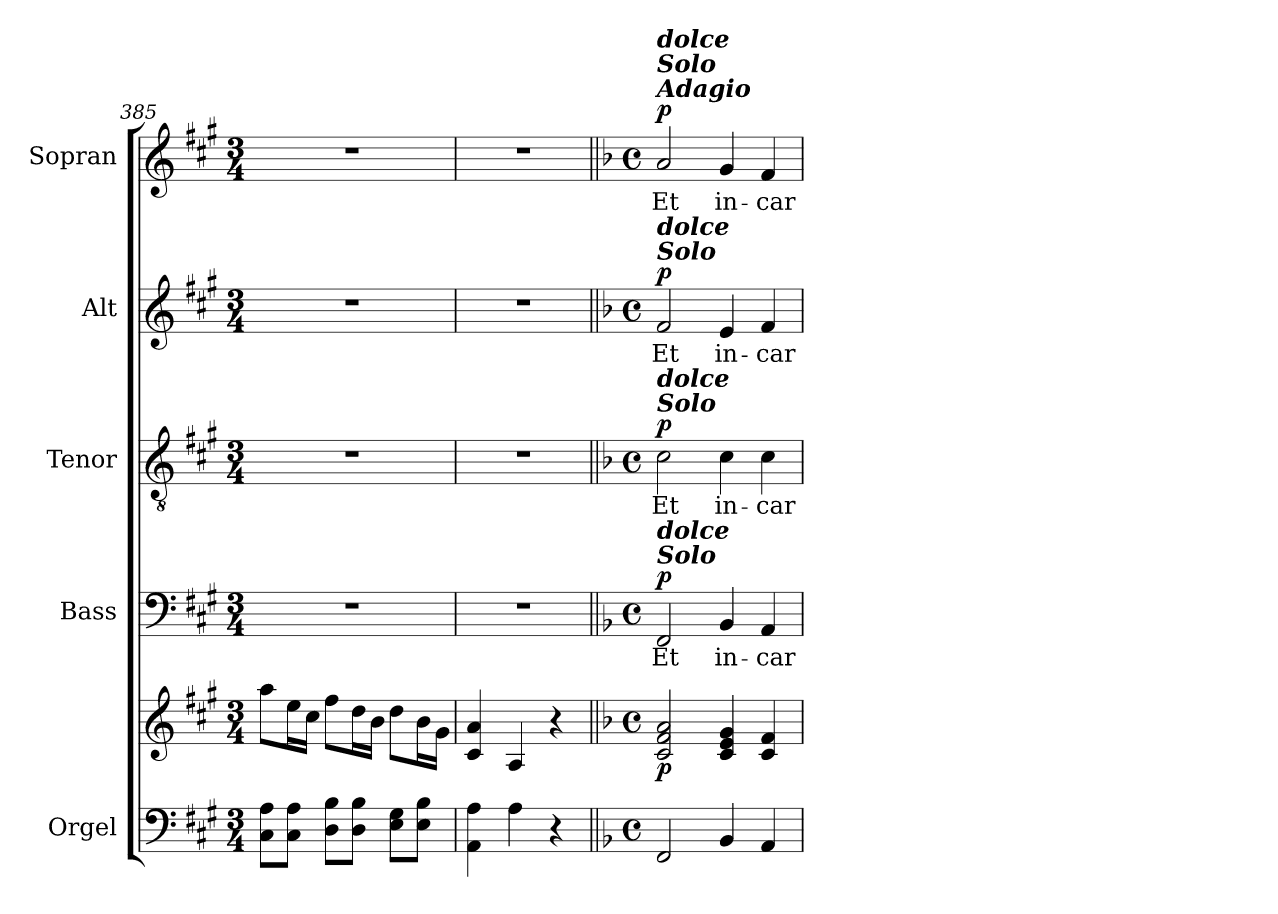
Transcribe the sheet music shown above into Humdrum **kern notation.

**kern	**kern	**dynam	**kern	**text	**dynam	**kern	**text	**dynam	**kern	**text	**dynam	**kern	**text	**dynam
*part5	*part5	*part5	*part4	*part4	*part4	*part3	*part3	*part3	*part2	*part2	*part2	*part1	*part1	*part1
*staff6	*staff5	*staff5/6	*staff4	*staff4	*staff4	*staff3	*staff3	*staff3	*staff2	*staff2	*staff2	*staff1	*staff1	*staff1
*I"Orgel	*	*	*I"Bass	*	*	*I"Tenor	*	*	*I"Alt	*	*	*I"Sopran	*	*
*I'Org.	*	*	*I'B.	*	*	*I'T.	*	*	*I'A.	*	*	*I'S.	*	*
*clefF4	*clefG2	*	*clefF4	*	*	*clefGv2	*	*	*clefG2	*	*	*clefG2	*	*
*k[f#c#g#]	*k[f#c#g#]	*	*k[f#c#g#]	*	*	*k[f#c#g#]	*	*	*k[f#c#g#]	*	*	*k[f#c#g#]	*	*
*A:	*A:	*	*A:	*	*	*A:	*	*	*A:	*	*	*A:	*	*
*M3/4	*M3/4	*	*M3/4	*	*	*M3/4	*	*	*M3/4	*	*	*M3/4	*	*
=385	=385	=385	=385	=385	=385	=385	=385	=385	=385	=385	=385	=385	=385	=385
8C#\ 8A\L	8aa\L	.	2.r	.	.	2.r	.	.	2.r	.	.	2.r	.	.
8C#\ 8A\J	16ee\L	.	.	.	.	.	.	.	.	.	.	.	.	.
.	16cc#\JJ	.	.	.	.	.	.	.	.	.	.	.	.	.
8D\ 8B\L	8ff#\L	.	.	.	.	.	.	.	.	.	.	.	.	.
8D\ 8B\J	16dd\L	.	.	.	.	.	.	.	.	.	.	.	.	.
.	16b\JJ	.	.	.	.	.	.	.	.	.	.	.	.	.
8E\ 8G#\L	8dd\L	.	.	.	.	.	.	.	.	.	.	.	.	.
8E\ 8B\J	16b\L	.	.	.	.	.	.	.	.	.	.	.	.	.
.	16g#\JJ	.	.	.	.	.	.	.	.	.	.	.	.	.
=386	=386	=386	=386	=386	=386	=386	=386	=386	=386	=386	=386	=386	=386	=386
4AA\ 4A\	4c#/ 4a/	.	2.r	.	.	2.r	.	.	2.r	.	.	2.r	.	.
4A\	4A/	.	.	.	.	.	.	.	.	.	.	.	.	.
4r	4r	.	.	.	.	.	.	.	.	.	.	.	.	.
=387||	=387||	=387||	=387||	=387||	=387||	=387||	=387||	=387||	=387||	=387||	=387||	=387||	=387||	=387||
*k[b-]	*k[b-]	*	*k[b-]	*	*	*k[b-]	*	*	*k[b-]	*	*	*k[b-]	*	*
*F:	*F:	*	*F:	*	*	*F:	*	*	*F:	*	*	*F:	*	*
*M4/4	*M4/4	*	*M4/4	*	*	*M4/4	*	*	*M4/4	*	*	*M4/4	*	*
*met(c)	*met(c)	*	*met(c)	*	*	*met(c)	*	*	*met(c)	*	*	*met(c)	*	*
!	!	!	!	!	!	!	!	!	!	!	!	!LO:TX:a:Bi:t=Adagio	!	!
!	!	!	!	!	!	!	!	!	!	!	!	!LO:TX:a:Bi:t=Solo	!	!
!	!	!	!	!	!	!	!	!	!	!	!	!LO:TX:a:Bi:t=dolce	!	!
!	!	!	!	!	!	!	!	!	!LO:TX:a:Bi:t=Solo	!	!	!	!	!
!	!	!	!	!	!	!	!	!	!LO:TX:a:Bi:t=dolce	!	!	!	!	!
!	!	!	!	!	!	!LO:TX:a:Bi:t=Solo	!	!	!	!	!	!	!	!
!	!	!	!	!	!	!LO:TX:a:Bi:t=dolce	!	!	!	!	!	!	!	!
!	!	!	!LO:TX:a:Bi:t=Solo	!	!	!	!	!	!	!	!	!	!	!
!	!	!	!LO:TX:a:Bi:t=dolce	!	!	!	!	!	!	!	!	!	!	!
!	!	!LO:DY:b	!	!LO:LY:b	!LO:DY:a	!	!LO:LY:b	!LO:DY:a	!	!LO:LY:b	!LO:DY:a	!	!LO:LY:b	!LO:DY:a
2FF/	2c/ 2f/ 2a/	p	2FF/	Et	p	2c\	Et	p	2f/	Et	p	2a/	Et	p
!	!	!	!	!LO:LY:b	!	!	!LO:LY:b	!	!	!LO:LY:b	!	!	!LO:LY:b	!
4BB-/	4c/ 4e/ 4g/	.	4BB-/	in-	.	4c\	in-	.	4e/	in-	.	4g/	in-	.
!	!	!	!	!LO:LY:b	!	!	!LO:LY:b	!	!	!LO:LY:b	!	!	!LO:LY:b	!
4AA/	4c/ 4f/	.	4AA/	-car-	.	4c\	-car-	.	4f/	-car-	.	4f/	-car-	.
=	=	=	=	=	=	=	=	=	=	=	=	=	=	=
*-	*-	*-	*-	*-	*-	*-	*-	*-	*-	*-	*-	*-	*-	*-
